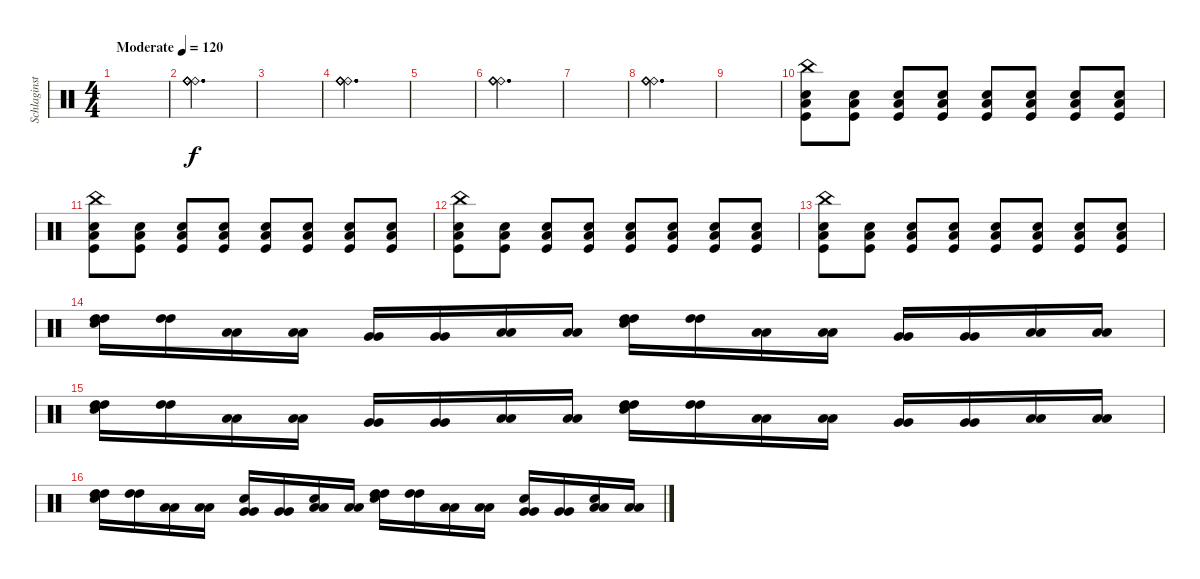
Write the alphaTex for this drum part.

\track ("Schlaginstrumente - Auswahl" "Schlaginst") {instrument percussion}
\staff {score}
\articulation defaults
\ts (4 4)
\tempo (120 "Moderate")
\clef neutral
\ks c
|
("Ride (bell)" "Ride (bell)" "Ride (bell)" "Ride (bell)" "Ride (bell)" "Ride (bell)").4{d} |
|
("Ride (bell)" "Ride (bell)" "Ride (bell)" "Ride (bell)" "Ride (bell)" "Ride (bell)").4{d} |
|
("Ride (bell)" "Ride (bell)" "Ride (bell)" "Ride (bell)" "Ride (bell)" "Ride (bell)").4{d} |
|
("Ride (bell)" "Ride (bell)" "Ride (bell)" "Ride (bell)" "Ride (bell)" "Ride (bell)").4{d} |
|
("China (hit)" "Kick (hit)" "Low Floor Tom (hit)" "Snare (hit) 2").8 ("Kick (hit)" "Low Floor Tom (hit)" "Snare (hit) 2").8 ("Kick (hit)" "Low Floor Tom (hit)" "Snare (hit) 2").8 ("Kick (hit)" "Low Floor Tom (hit)" "Snare (hit) 2").8 ("Kick (hit)" "Low Floor Tom (hit)" "Snare (hit) 2").8 ("Kick (hit)" "Low Floor Tom (hit)" "Snare (hit) 2").8 ("Kick (hit)" "Low Floor Tom (hit)" "Snare (hit) 2").8 ("Kick (hit)" "Low Floor Tom (hit)" "Snare (hit) 2").8 |
("China (hit)" "Kick (hit)" "Low Floor Tom (hit)" "Snare (hit) 2").8 ("Kick (hit)" "Low Floor Tom (hit)" "Snare (hit) 2").8 ("Kick (hit)" "Low Floor Tom (hit)" "Snare (hit) 2").8 ("Kick (hit)" "Low Floor Tom (hit)" "Snare (hit) 2").8 ("Kick (hit)" "Low Floor Tom (hit)" "Snare (hit) 2").8 ("Kick (hit)" "Low Floor Tom (hit)" "Snare (hit) 2").8 ("Kick (hit)" "Low Floor Tom (hit)" "Snare (hit) 2").8 ("Kick (hit)" "Low Floor Tom (hit)" "Snare (hit) 2").8 |
("China (hit)" "Kick (hit)" "Low Floor Tom (hit)" "Snare (hit) 2").8 ("Kick (hit)" "Low Floor Tom (hit)" "Snare (hit) 2").8 ("Kick (hit)" "Low Floor Tom (hit)" "Snare (hit) 2").8 ("Kick (hit)" "Low Floor Tom (hit)" "Snare (hit) 2").8 ("Kick (hit)" "Low Floor Tom (hit)" "Snare (hit) 2").8 ("Kick (hit)" "Low Floor Tom (hit)" "Snare (hit) 2").8 ("Kick (hit)" "Low Floor Tom (hit)" "Snare (hit) 2").8 ("Kick (hit)" "Low Floor Tom (hit)" "Snare (hit) 2").8 |
("China (hit)" "Kick (hit)" "Low Floor Tom (hit)" "Snare (hit) 2").8 ("Kick (hit)" "Low Floor Tom (hit)" "Snare (hit) 2").8 ("Kick (hit)" "Low Floor Tom (hit)" "Snare (hit) 2").8 ("Kick (hit)" "Low Floor Tom (hit)" "Snare (hit) 2").8 ("Kick (hit)" "Low Floor Tom (hit)" "Snare (hit) 2").8 ("Kick (hit)" "Low Floor Tom (hit)" "Snare (hit) 2").8 ("Kick (hit)" "Low Floor Tom (hit)" "Snare (hit) 2").8 ("Kick (hit)" "Low Floor Tom (hit)" "Snare (hit) 2").8 |
("Snare (hit) 2" "High Tom (hit)" "High Tom (hit)").16 ("High Tom (hit)" "High Tom (hit)").16 ("Low Tom (hit)" "Low Tom (hit)").16 ("Low Tom (hit)" "Low Tom (hit)").16 ("Very Low Tom (hit)" "Very Low Tom (hit)").16 ("Very Low Tom (hit)" "Very Low Tom (hit)").16 ("Low Floor Tom (hit)" "Low Floor Tom (hit)").16 ("Low Floor Tom (hit)" "Low Floor Tom (hit)").16 ("Snare (hit) 2" "High Tom (hit)" "High Tom (hit)").16 ("High Tom (hit)" "High Tom (hit)").16 ("Low Tom (hit)" "Low Tom (hit)").16 ("Low Tom (hit)" "Low Tom (hit)").16 ("Very Low Tom (hit)" "Very Low Tom (hit)").16 ("Very Low Tom (hit)" "Very Low Tom (hit)").16 ("Low Floor Tom (hit)" "Low Floor Tom (hit)").16 ("Low Floor Tom (hit)" "Low Floor Tom (hit)").16 |
("Snare (hit) 2" "High Tom (hit)" "High Tom (hit)").16 ("High Tom (hit)" "High Tom (hit)").16 ("Low Tom (hit)" "Low Tom (hit)").16 ("Low Tom (hit)" "Low Tom (hit)").16 ("Very Low Tom (hit)" "Very Low Tom (hit)").16 ("Very Low Tom (hit)" "Very Low Tom (hit)").16 ("Low Floor Tom (hit)" "Low Floor Tom (hit)").16 ("Low Floor Tom (hit)" "Low Floor Tom (hit)").16 ("Snare (hit) 2" "High Tom (hit)" "High Tom (hit)").16 ("High Tom (hit)" "High Tom (hit)").16 ("Low Tom (hit)" "Low Tom (hit)").16 ("Low Tom (hit)" "Low Tom (hit)").16 ("Very Low Tom (hit)" "Very Low Tom (hit)").16 ("Very Low Tom (hit)" "Very Low Tom (hit)").16 ("Low Floor Tom (hit)" "Low Floor Tom (hit)").16 ("Low Floor Tom (hit)" "Low Floor Tom (hit)").16 |
("Snare (hit) 2" "High Tom (hit)" "High Tom (hit)").16 ("High Tom (hit)" "High Tom (hit)").16 ("Low Tom (hit)" "Low Tom (hit)").16 ("Low Tom (hit)" "Low Tom (hit)").16 ("Snare (hit) 2" "Very Low Tom (hit)" "Very Low Tom (hit)").16 ("Very Low Tom (hit)" "Very Low Tom (hit)").16 ("Snare (hit) 2" "Low Floor Tom (hit)" "Low Floor Tom (hit)").16 ("Low Floor Tom (hit)" "Low Floor Tom (hit)").16 ("Snare (hit) 2" "High Tom (hit)" "High Tom (hit)").16 ("High Tom (hit)" "High Tom (hit)").16 ("Low Tom (hit)" "Low Tom (hit)").16 ("Low Tom (hit)" "Low Tom (hit)").16 ("Snare (hit) 2" "Very Low Tom (hit)" "Very Low Tom (hit)").16 ("Very Low Tom (hit)" "Very Low Tom (hit)").16 ("Snare (hit) 2" "Low Floor Tom (hit)" "Low Floor Tom (hit)").16 ("Low Floor Tom (hit)" "Low Floor Tom (hit)").16
